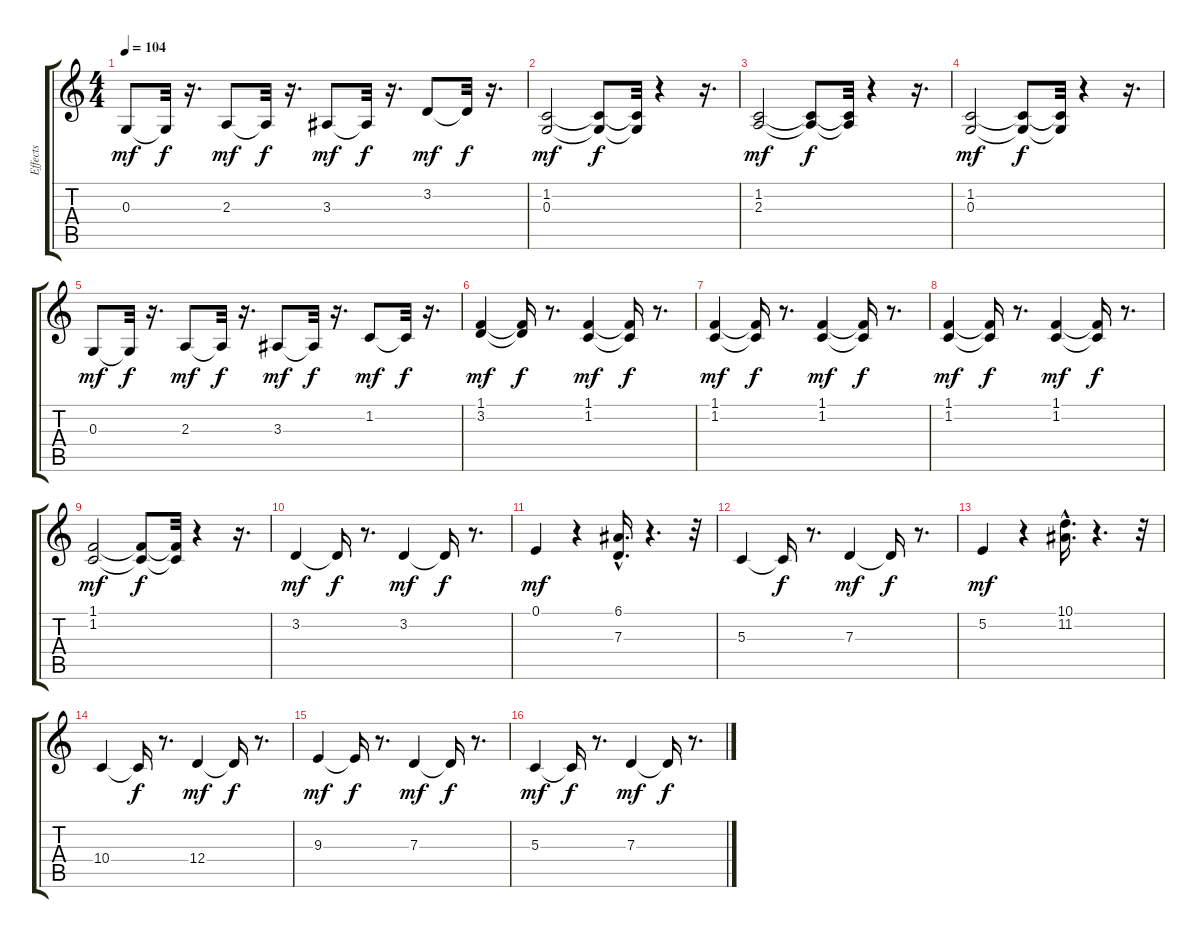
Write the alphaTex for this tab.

\track ("Effects" "Effects") {instrument lead2sawtooth}
\staff {score tabs}
\tuning (E4 B3 G3 D3 A2 E2) {hide}
\ts (4 4)
\tempo 104
\clef g2
\ks c
0.3.8{dy mf} 0.3{t}.32{dy f} r.16{d} 2.3.8{dy mf} 2.3{t}.32{dy f} r.16{d} 3.3.8{dy mf} 3.3{t}.32{dy f} r.16{d} 3.2.8{dy mf} 3.2{t}.32{dy f} r.16{d} |
(1.2 0.3).2{dy mf} (1.2{t} 0.3{t}).8{dy f} (1.2{t} 0.3{t}).32 r.4 r.16{d} |
(1.2 2.3).2{dy mf} (1.2{t} 2.3{t}).8{dy f} (1.2{t} 2.3{t}).32 r.4 r.16{d} |
(1.2 0.3).2{dy mf} (1.2{t} 0.3{t}).8{dy f} (1.2{t} 0.3{t}).32 r.4 r.16{d} |
0.3.8{dy mf} 0.3{t}.32{dy f} r.16{d} 2.3.8{dy mf} 2.3{t}.32{dy f} r.16{d} 3.3.8{dy mf} 3.3{t}.32{dy f} r.16{d} 1.2.8{dy mf} 1.2{t}.32{dy f} r.16{d} |
(1.1 3.2).4{dy mf} (1.1{t} 3.2{t}).16{dy f} r.8{d} (1.1 1.2).4{dy mf} (1.1{t} 1.2{t}).16{dy f} r.8{d} |
(1.1 1.2).4{dy mf} (1.1{t} 1.2{t}).16{dy f} r.8{d} (1.1 1.2).4{dy mf} (1.1{t} 1.2{t}).16{dy f} r.8{d} |
(1.1 1.2).4{dy mf} (1.1{t} 1.2{t}).16{dy f} r.8{d} (1.1 1.2).4{dy mf} (1.1{t} 1.2{t}).16{dy f} r.8{d} |
(1.1 1.2).2{dy mf} (1.1{t} 1.2{t}).8{dy f} (1.1{t} 1.2{t}).32 r.4 r.16{d} |
3.2.4{dy mf} 3.2{t}.16{dy f} r.8{d} 3.2.4{dy mf} 3.2{t}.16{dy f} r.8{d} |
0.1.4{dy mf} r.4 (6.1{hac} 7.3{hac}).16{d} r.4{d} r.32 |
5.3.4 5.3{t}.16{dy f} r.8{d} 7.3.4{dy mf} 7.3{t}.16{dy f} r.8{d} |
5.2.4{dy mf} r.4 (10.1{hac} 11.2{hac}).16{d} r.4{d} r.32 |
10.4.4 10.4{t}.16{dy f} r.8{d} 12.4.4{dy mf} 12.4{t}.16{dy f} r.8{d} |
9.3.4{dy mf} 9.3{t}.16{dy f} r.8{d} 7.3.4{dy mf} 7.3{t}.16{dy f} r.8{d} |
5.3.4{dy mf} 5.3{t}.16{dy f} r.8{d} 7.3.4{dy mf} 7.3{t}.16{dy f} r.8{d}
